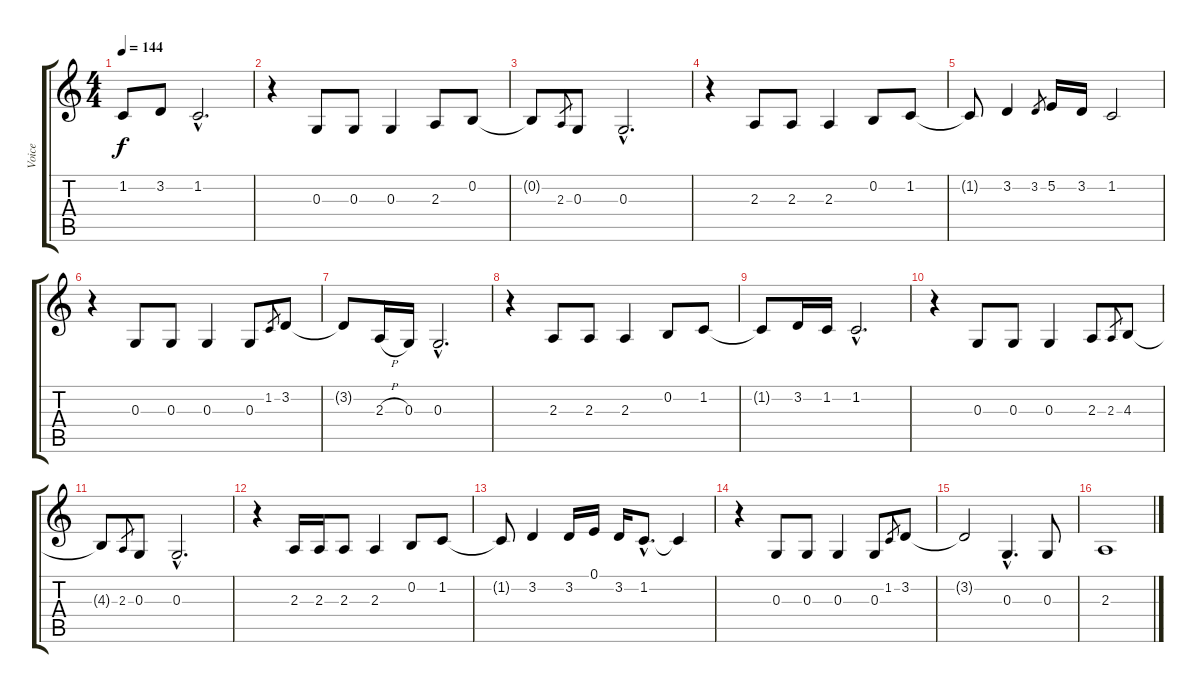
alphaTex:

\track ("Voice" "Voice") {instrument pad4choir}
\staff {score tabs}
\tuning (E4 B3 G3 D3 A2 E2) {hide}
\ts (4 4)
\tempo 144
\clef g2
\ks c
1.2{t}.8{dy f} 3.2.8 1.2{hac}.2{d} |
r.4 0.3.8 0.3.8 0.3.4 2.3.8 0.2.8 |
0.2{t}.8 2.3.8{gr} 0.3.8 0.3{hac}.2{d} |
r.4 2.3.8 2.3.8 2.3.4 0.2.8 1.2.8 |
1.2{t}.8 3.2.4 3.2.8{gr} 5.2.16 3.2.16 1.2.2 |
r.4 0.3.8 0.3.8 0.3.4 0.3.8 1.2.8{gr} 3.2.8 |
3.2{t}.8 2.3{h}.16 0.3.16 0.3{hac}.2{d} |
r.4 2.3.8 2.3.8 2.3.4 0.2.8 1.2.8 |
1.2{t}.8 3.2.16 1.2.16 1.2{hac}.2{d} |
r.4 0.3.8 0.3.8 0.3.4 2.3.8 2.3.8{gr} 4.3.8 |
4.3{t}.8 2.3.8{gr} 0.3.8 0.3{hac}.2{d} |
r.4 2.3.16 2.3.16 2.3.8 2.3.4 0.2.8 1.2.8 |
1.2{t}.8 3.2.4 3.2.16 0.1.16 3.2.16 1.2{hac}.8{d} 1.2{t}.4 |
r.4 0.3.8 0.3.8 0.3.4 0.3.8 1.2.8{gr} 3.2.8 |
3.2{t}.2 0.3{hac}.4{d} 0.3.8 |
2.3.1
